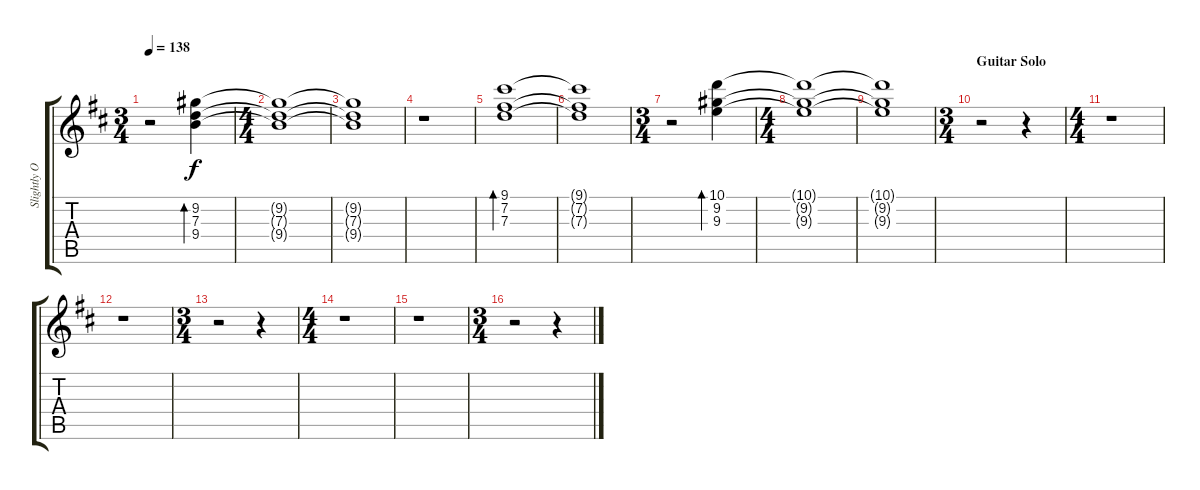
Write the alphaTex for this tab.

\track ("Slightly Overdriven Guitar w/ Chorus" "Slightly O") {instrument electricguitarclean}
\staff {score tabs}
\tuning (E4 B3 G3 D3 A2 E2) {hide}
\ts (3 4)
\tempo 138
\clef g2
\ks d
r.2{dy f} (9.2 7.3 9.4).4{bd 30} |
\ts (4 4)
(9.2{t} 7.3{t} 9.4{t}).1 |
(9.2{t} 7.3{t} 9.4{t}).1 |
r.1 |
(9.1 7.2 7.3).1{bd 30} |
(9.1{t} 7.2{t} 7.3{t}).1 |
\ts (3 4)
r.2 (10.1 9.2 9.3).4{bd 30} |
\ts (4 4)
(10.1{t} 9.2{t} 9.3{t}).1 |
(10.1{t} 9.2{t} 9.3{t}).1 |
\ts (3 4)
\section ("" "Guitar Solo")
r.2 r.4 |
\ts (4 4)
r.1 |
r.1 |
\ts (3 4)
r.2 r.4 |
\ts (4 4)
r.1 |
r.1 |
\ts (3 4)
r.2 r.4
